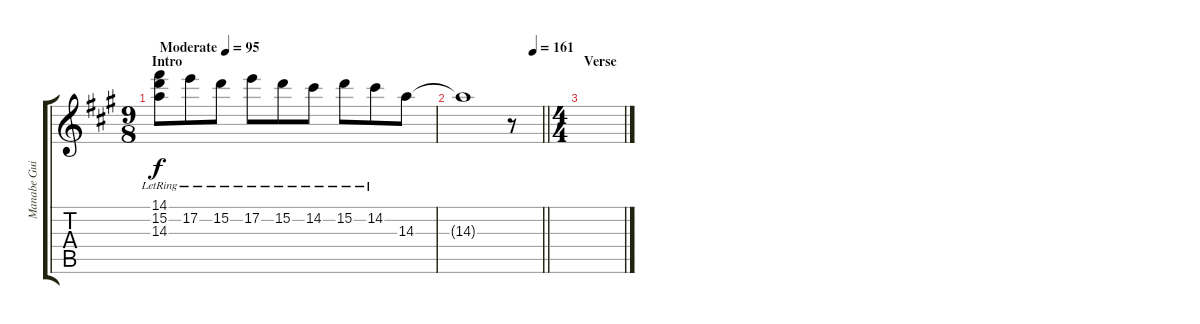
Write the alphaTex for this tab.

\track ("Manabe Guitar" "Manabe Gui") {instrument electricguitarclean}
\staff {score tabs}
\tuning (E4 B3 G3 D3 A2 E2) {hide}
\ts (9 8)
\section ("" "Intro")
\tempo (95 "Moderate")
\clef g2
\ks a
(14.1{lr} 15.2{lr} 14.3{lr}).8{dy f instrument electricguitarclean} 17.2{lr}.8 15.2{lr}.8 17.2{lr}.8 15.2{lr}.8 14.2{lr}.8 15.2{lr}.8 14.2{lr}.8 14.3.8 |
\tempo (161 0.8888888888888888)
\barLineRight lightlight
14.3{t}.1 r.8 |
\ts (4 4)
\section ("" "Verse")
